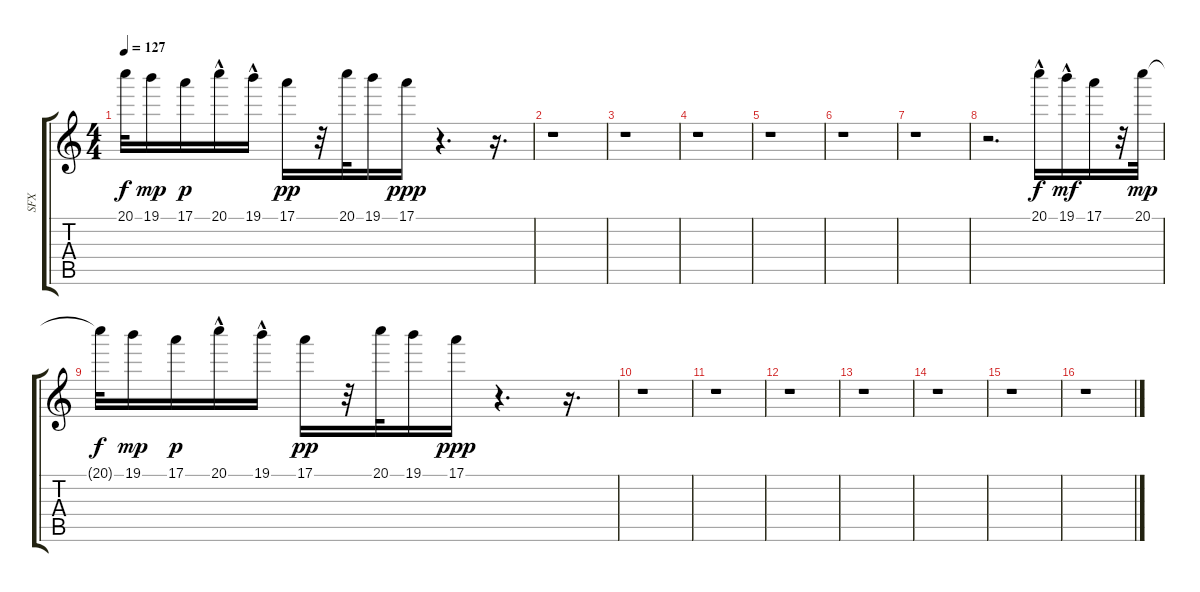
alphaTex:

\track (" SFX" " SFX") {instrument synthbass1}
\staff {score tabs}
\tuning (E4 B3 G3 D3 A2 E2) {hide}
\ts (4 4)
\tempo 127
\clef g2
\ks c
20.1{t}.32{dy f} 19.1.16{dy mp} 17.1.16{dy p} 20.1{hac}.16{balance 0} 19.1{hac}.16 17.1.16{dy pp} r.32 20.1.32{balance 16} 19.1.16 17.1.16{dy ppp} r.4{d} r.16{d} |
r.1 |
r.1 |
r.1 |
r.1 |
r.1 |
r.1 |
r.2{d} 20.1{hac}.16{dy f balance 0} 19.1{hac}.16{dy mf} 17.1.16 r.32 20.1.32{dy mp balance 16} |
20.1{t}.32{dy f} 19.1.16{dy mp} 17.1.16{dy p} 20.1{hac}.16{balance 0} 19.1{hac}.16 17.1.16{dy pp} r.32 20.1.32{balance 16} 19.1.16 17.1.16{dy ppp} r.4{d} r.16{d} |
r.1 |
r.1 |
r.1 |
r.1 |
r.1 |
r.1 |
r.1
